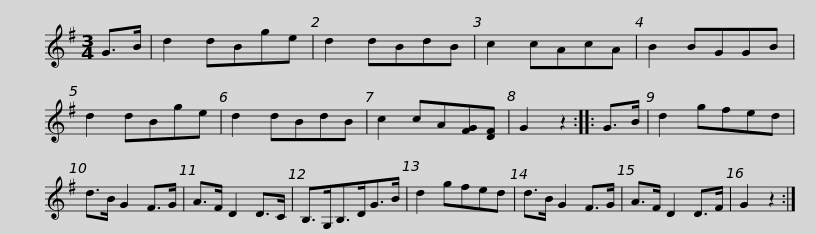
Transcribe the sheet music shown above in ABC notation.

X:1
L:1/8
M:3/4
I:linebreak $
K:G
V:1 treble
V:1
 G>B | d2 dBge | d2 dBdB | c2 cAcA | B2 BGGB | %5
 d2 dBge | d2 dBdB | c2 cA[FG][DF] | G2 z2 ::$ G>B | %10
 d2 gfed | d>B G2 F>G | A>F D2 D>C | B,>G,B,>DG>B | d2 gfed | %15
 d>B G2 F>G | A>F D2 D>F |$ G2 z2 :| %18
